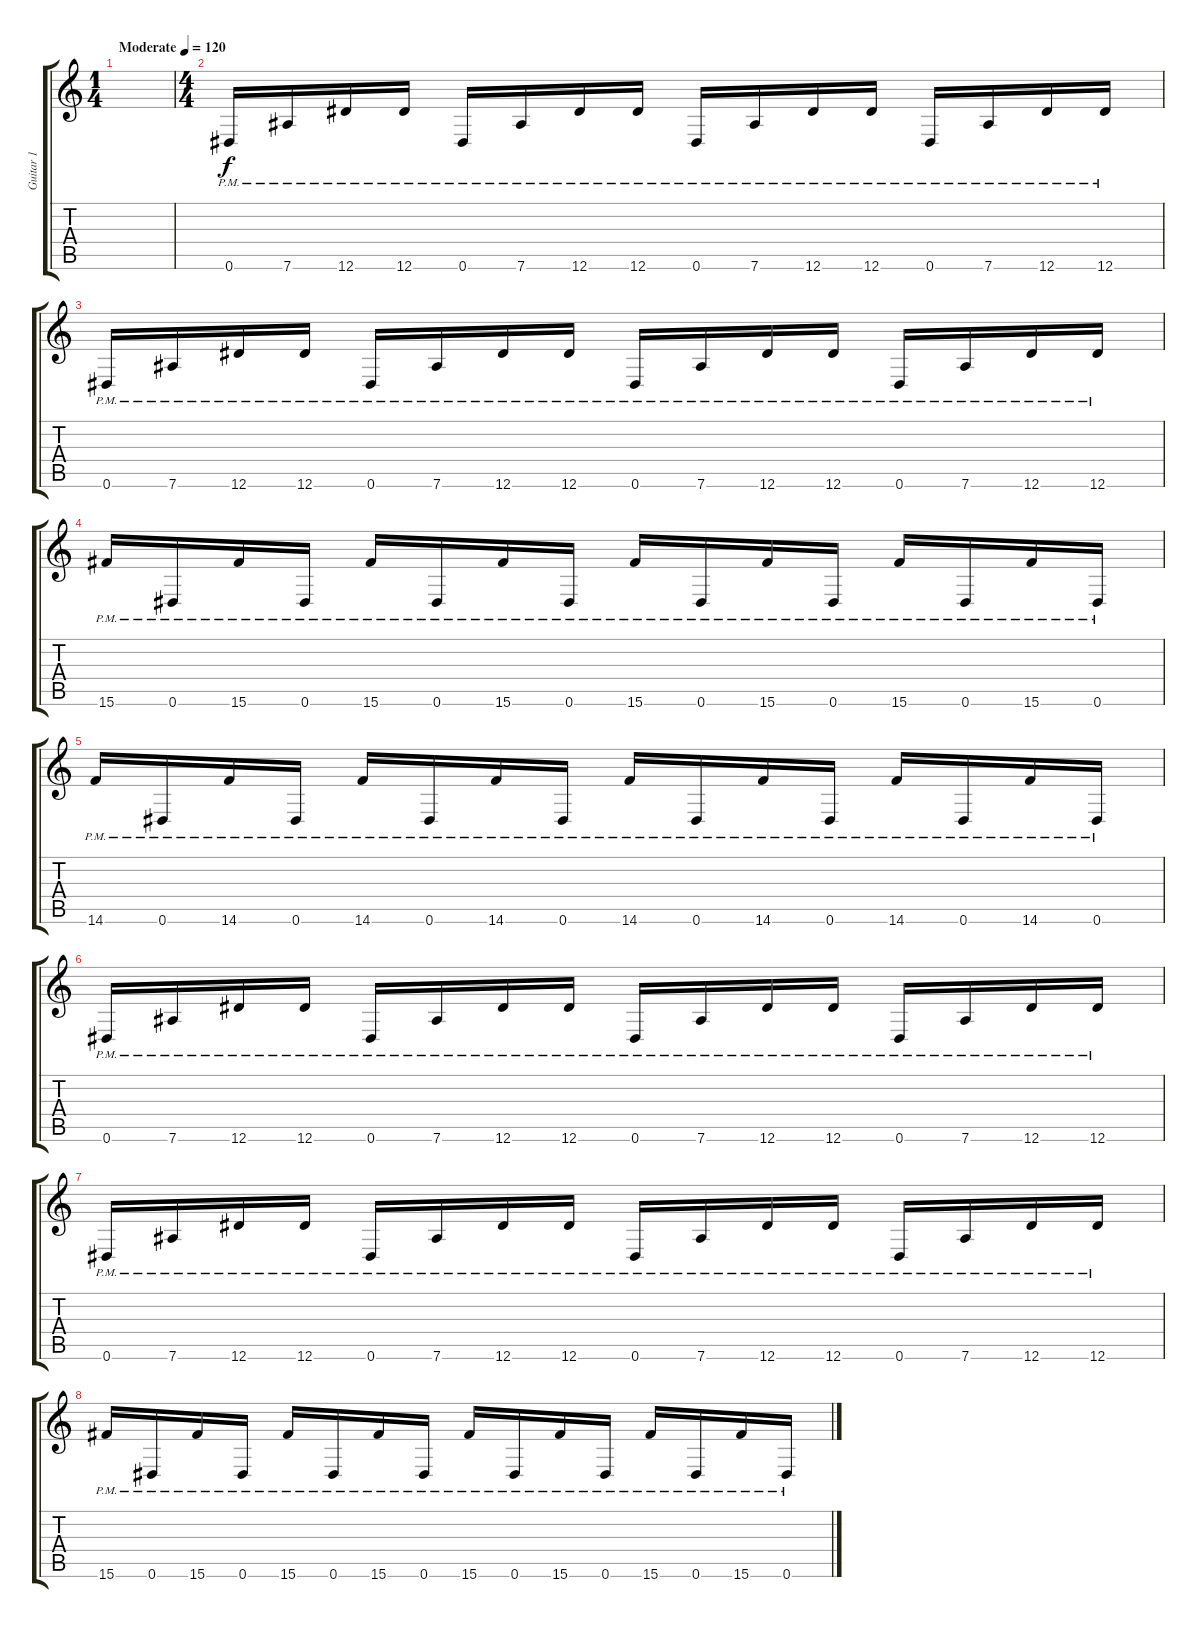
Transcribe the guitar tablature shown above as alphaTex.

\track ("Guitar 1" "Guitar 1") {instrument overdrivenguitar}
\staff {score tabs}
\tuning (Eb4 Bb3 Gb3 Db3 Ab2 Eb2) {hide}
\ts (1 4)
\tempo (120 "Moderate")
\clef g2
\ks c
|
\ts (4 4)
0.6{pm}.16 7.6{pm}.16 12.6{pm}.16 12.6{pm}.16 0.6{pm}.16 7.6{pm}.16 12.6{pm}.16 12.6{pm}.16 0.6{pm}.16 7.6{pm}.16 12.6{pm}.16 12.6{pm}.16 0.6{pm}.16 7.6{pm}.16 12.6{pm}.16 12.6{pm}.16 |
0.6{pm}.16 7.6{pm}.16 12.6{pm}.16 12.6{pm}.16 0.6{pm}.16 7.6{pm}.16 12.6{pm}.16 12.6{pm}.16 0.6{pm}.16 7.6{pm}.16 12.6{pm}.16 12.6{pm}.16 0.6{pm}.16 7.6{pm}.16 12.6{pm}.16 12.6{pm}.16 |
15.6{pm}.16 0.6{pm}.16 15.6{pm}.16 0.6{pm}.16 15.6{pm}.16 0.6{pm}.16 15.6{pm}.16 0.6{pm}.16 15.6{pm}.16 0.6{pm}.16 15.6{pm}.16 0.6{pm}.16 15.6{pm}.16 0.6{pm}.16 15.6{pm}.16 0.6{pm}.16 |
14.6{pm}.16 0.6{pm}.16 14.6{pm}.16 0.6{pm}.16 14.6{pm}.16 0.6{pm}.16 14.6{pm}.16 0.6{pm}.16 14.6{pm}.16 0.6{pm}.16 14.6{pm}.16 0.6{pm}.16 14.6{pm}.16 0.6{pm}.16 14.6{pm}.16 0.6{pm}.16 |
0.6{pm}.16 7.6{pm}.16 12.6{pm}.16 12.6{pm}.16 0.6{pm}.16 7.6{pm}.16 12.6{pm}.16 12.6{pm}.16 0.6{pm}.16 7.6{pm}.16 12.6{pm}.16 12.6{pm}.16 0.6{pm}.16 7.6{pm}.16 12.6{pm}.16 12.6{pm}.16 |
0.6{pm}.16 7.6{pm}.16 12.6{pm}.16 12.6{pm}.16 0.6{pm}.16 7.6{pm}.16 12.6{pm}.16 12.6{pm}.16 0.6{pm}.16 7.6{pm}.16 12.6{pm}.16 12.6{pm}.16 0.6{pm}.16 7.6{pm}.16 12.6{pm}.16 12.6{pm}.16 |
15.6{pm}.16 0.6{pm}.16 15.6{pm}.16 0.6{pm}.16 15.6{pm}.16 0.6{pm}.16 15.6{pm}.16 0.6{pm}.16 15.6{pm}.16 0.6{pm}.16 15.6{pm}.16 0.6{pm}.16 15.6{pm}.16 0.6{pm}.16 15.6{pm}.16 0.6{pm}.16
